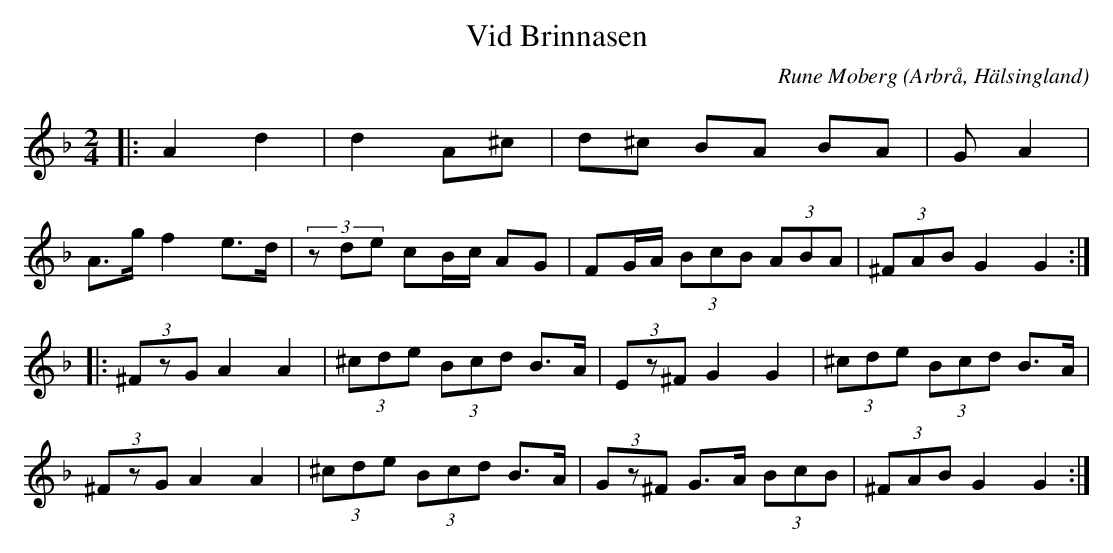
X:1
T:Vid Brinnasen
C: Rune Moberg
O:Arbrå, Hälsingland
M:2/4
L:1/8
K:Dm
|: A2 d2|d2 A^c|d^c BA BA|G A2|
A>g f2 e>d|(3zde cB/c/ AG|FG/A/ (3BcB (3ABA|(3^FAB G2 G2:|
|:(3^FzG A2 A2|(3^cde (3Bcd B>A|(3Ez^F G2 G2|(3^cde (3Bcd B>A|
(3^FzG A2 A2|(3^cde (3Bcd B>A| (3Gz^F G>A (3BcB|(3^FAB G2 G2:|
